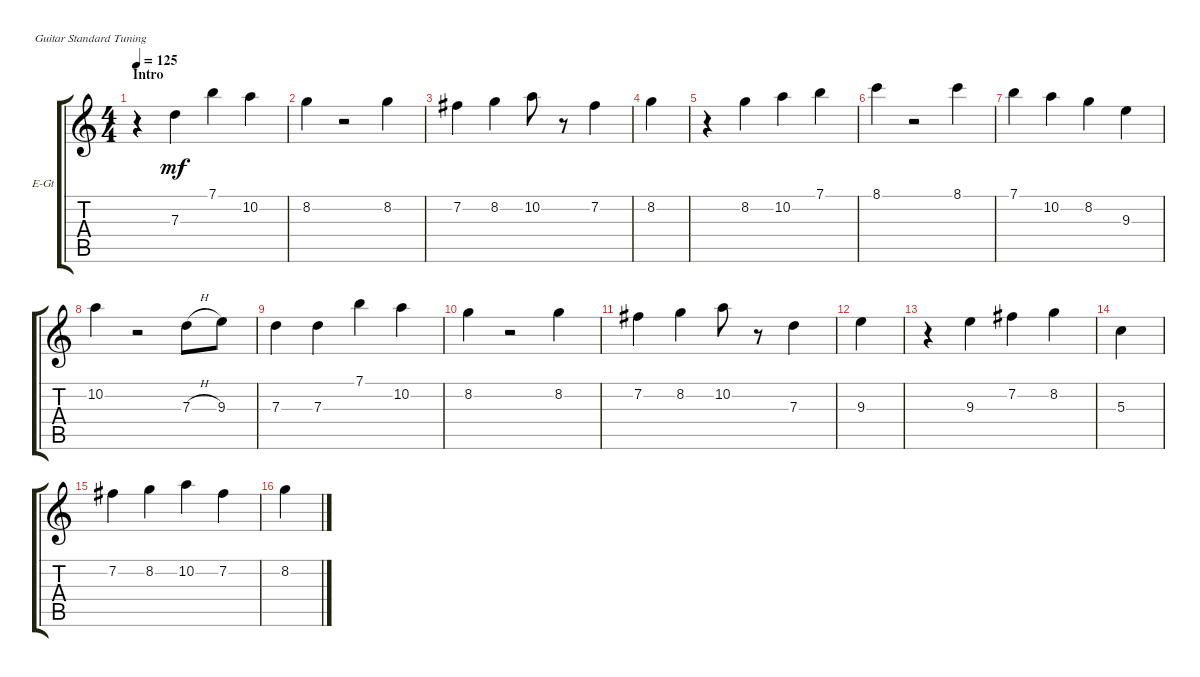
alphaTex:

\defaultSystemsLayout 4
\bracketExtendMode groupsimilarinstruments
\firstSystemTrackNameOrientation horizontal
\otherSystemsTrackNameOrientation horizontal
\track ("Lead" "E-Gt") {instrument distortionguitar}
\staff {score tabs}
\tuning (E4 B3 G3 D3 A2 E2)
\ts (4 4)
\section ("" "Intro")
\tempo 125
\clef g2
\ks c
r.4{dy mf instrument distortionguitar} 7.3.4 7.1.4 10.2.4 |
8.2.4 r.2 8.2.4 |
7.2.4 8.2.4 10.2.8 r.8 7.2.4 |
8.2.4 |
r.4 8.2.4 10.2.4 7.1.4 |
8.1.4 r.2 8.1.4 |
7.1.4 10.2.4 8.2.4 9.3.4 |
10.2.4 r.2 7.3{h}.8 9.3.8 |
7.3.4 7.3.4 7.1.4 10.2.4 |
8.2.4 r.2 8.2.4 |
7.2.4 8.2.4 10.2.8 r.8 7.3.4 |
9.3.4 |
r.4 9.3.4 7.2.4 8.2.4 |
5.3.4 |
7.2.4 8.2.4 10.2.4 7.2.4 |
8.2.4
